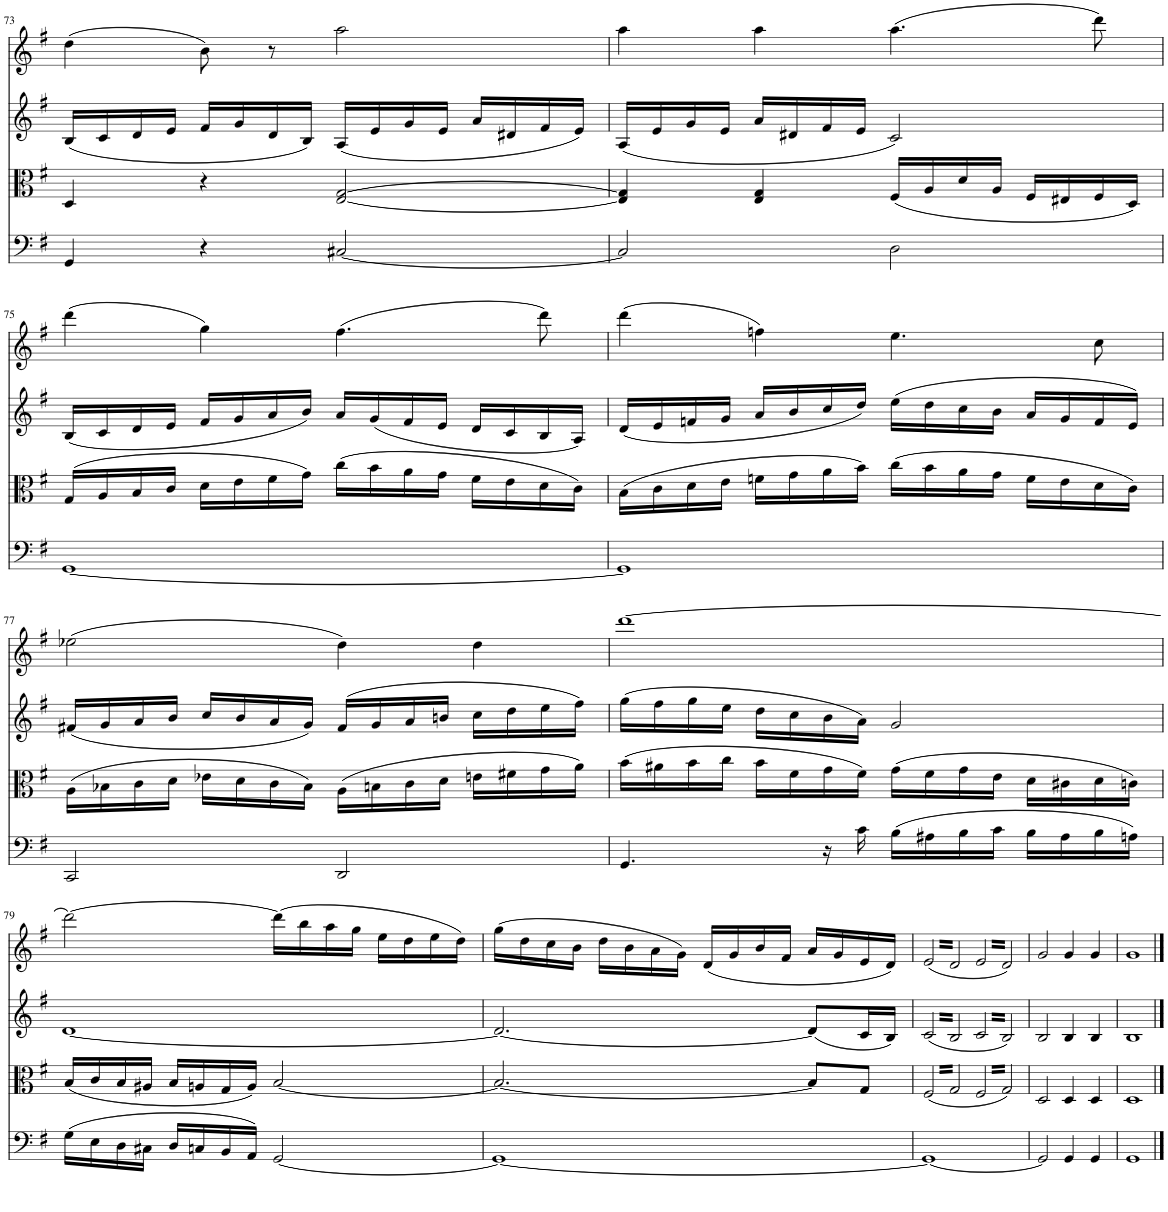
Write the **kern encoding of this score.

**kern	**kern	**kern	**kern
*part4	*part3	*part2	*part1
*staff4	*staff3	*staff2	*staff1
*I"Piano	*I"Piano	*I"Piano	*I"Piano
*I'Pno	*I'Pno	*I'Pno	*I'Pno
!!LO:PB:g=z
*clefF4	*clefC3	*clefG2	*clefG2
*k[f#]	*k[f#]	*k[f#]	*k[f#]
*M4/4	*M4/4	*M4/4	*M4/4
*met(c)	*met(c)	*met(c)	*met(c)
=73	=73	=73	=73
4GG/	4D/	(16B/LL	(4dd\
.	.	16c/	.
.	.	16d/	.
.	.	16e/JJ	.
4r	4r	16f#/LL	8b\)
.	.	16g/	.
.	.	16d/	8r
.	.	16B/JJ)	.
[2C#X/	[2E/ [2G/	(16A/LL	2aa\
.	.	16e/	.
.	.	16g/	.
.	.	16e/JJ	.
.	.	16a/LL	.
.	.	16d#X/	.
.	.	16f#/	.
.	.	16e/JJ)	.
=74	=74	=74	=74
2C#/]	4E/] 4G/]	(16A/LL	4aa\
.	.	16e/	.
.	.	16g/	.
.	.	16e/JJ	.
.	4E/ 4G/	16a/LL	4aa\
.	.	16d#X/	.
.	.	16f#/	.
.	.	16e/JJ	.
2D\	(16F#/LL	2c/)	(4.aa\
.	16A/	.	.
.	16d/	.	.
.	16A/JJ	.	.
.	16F#/LL	.	.
.	16E#X/	.	.
.	16F#/	.	8ddd\)
.	16D/JJ)	.	.
!!LO:LB:g=z
=75	=75	=75	=75
[1GG	(16G/LL	(16B/LL	(4ddd\
.	16A/	16c/	.
.	16B/	16d/	.
.	16c/JJ	16e/JJ	.
.	16d\LL	16f#/LL	4gg\)
.	16e\	16g/	.
.	16f#\	16a/	.
.	16g\JJ)	16b/JJ)	.
.	(16cc\LL	16a/LL	(4.ff#\
.	16b\	(16g/	.
.	16a\	16f#/	.
.	16g\JJ	16e/JJ	.
.	16f#\LL	16d/LL	.
.	16e\	16c/	.
.	16d\	16B/	8ddd\)
.	16c\JJ)	16A/JJ)	.
=76	=76	=76	=76
1GG]	(16B\LL	(16d/LL	(4ddd\
.	16c\	16e/	.
.	16d\	16fn/	.
.	16e\JJ	16g/JJ	.
.	16fn\LL	16a/LL	4ffn\)
.	16g\	16b/	.
.	16a\	16cc/	.
.	16b\JJ)	16dd/JJ)	.
.	(16cc\LL	(16ee\LL	4.ee\
.	16b\	16dd\	.
.	16a\	16cc\	.
.	16g\JJ	16b\JJ	.
.	16f\LL	16a/LL	.
.	16e\	16g/	.
.	16d\	16f/	8cc\
.	16c\JJ)	16e/JJ)	.
!!LO:LB:g=z
=77	=77	=77	=77
2CC/	(16A\LL	(16f#X/LL	(2ee-X\
.	16B-X\	16g/	.
.	16c\	16a/	.
.	16d\JJ	16b/JJ	.
.	16e-X\LL	16cc/LL	.
.	16d\	16b/	.
.	16c\	16a/	.
.	16B-\JJ)	16g/JJ)	.
2DD/	(16A\LL	(16f#/LL	4dd\)
.	16Bn\	16g/	.
.	16c\	16a/	.
.	16d\JJ	16bn/JJ	.
.	16en\LL	16cc\LL	4dd\
.	16f#X\	16dd\	.
.	16g\	16ee\	.
.	16a\JJ)	16ff#\JJ)	.
=78	=78	=78	=78
4.GG/	(16b\LL	(16gg\LL	[1ddd
.	16a#X\	16ff#\	.
.	16b\	16gg\	.
.	16cc\JJ	16ee\JJ	.
.	16b\LL	16dd\LL	.
.	16f#\	16cc\	.
16r	16g\	16b\	.
16c\	16f#\JJ)	16a\JJ)	.
(16B\LL	(16g\LL	2g/	.
16A#X\	16f#\	.	.
16B\	16g\	.	.
16c\JJ	16e\JJ	.	.
16B\LL	16d\LL	.	.
16A#\	16c#X\	.	.
16B\	16d\	.	.
16An\JJ)	16cn\JJ)	.	.
!!LO:LB:g=z
=79	=79	=79	=79
(16G\LL	(16B/LL	[1d	2ddd\_
16E\	16c/	.	.
16D\	16B/	.	.
16C#X\JJ	16A#X/JJ	.	.
16D/LL	16B/LL	.	.
16Cn/	16An/	.	.
16BB/	16G/	.	.
16AA/JJ)	16A/JJ)	.	.
[2GG/	[2B/	.	(16ddd\LL]
.	.	.	16bb\
.	.	.	16aa\
.	.	.	16gg\JJ
.	.	.	16ee\LL
.	.	.	16dd\
.	.	.	16ee\
.	.	.	16dd\JJ)
=80	=80	=80	=80
1GG_	2.B/_	2.d/_	(16gg\LL
.	.	.	16dd\
.	.	.	16cc\
.	.	.	16b\JJ
.	.	.	16dd\LL
.	.	.	16b\
.	.	.	16a\
.	.	.	16g\JJ)
.	.	.	(16d/LL
.	.	.	16g/
.	.	.	16b/
.	.	.	16f#/JJ
.	8B/L]	(8d/L]	16a/LL
.	.	.	16g/
.	8G/J	16c/L	16e/
.	.	16B/JJ)	16d/JJ)
=81	=81	=81	=81
*	*tremolo	*	*
*	*	*tremolo	*
*	*	*	*tremolo
1GG_	(32F#/LLL	(32c/LLL	(32e/LLL
.	32G/	32B/	32d/
.	32F#/	32c/	32e/
.	32G/	32B/	32d/
.	32F#/	32c/	32e/
.	32G/	32B/	32d/
.	32F#/	32c/	32e/
.	32G/	32B/	32d/
.	32F#/	32c/	32e/
.	32G/	32B/	32d/
.	32F#/	32c/	32e/
.	32G/	32B/	32d/
.	32F#/	32c/	32e/
.	32G/	32B/	32d/
.	32F#/	32c/	32e/
.	32G/JJJ	32B/JJJ	32d/JJJ
.	32F#/LLL	32c/LLL	32e/LLL
.	32G/)	32B/)	32d/)
.	32F#/	32c/	32e/
.	32G/)	32B/)	32d/)
.	32F#/	32c/	32e/
.	32G/)	32B/)	32d/)
.	32F#/	32c/	32e/
.	32G/)	32B/)	32d/)
.	32F#/	32c/	32e/
.	32G/)	32B/)	32d/)
.	32F#/	32c/	32e/
.	32G/)	32B/)	32d/)
.	32F#/	32c/	32e/
.	32G/)	32B/)	32d/)
.	32F#/	32c/	32e/
.	32G/)JJJ	32B/)JJJ	32d/)JJJ
*	*	*	*Xtremolo
*	*	*Xtremolo	*
*	*Xtremolo	*	*
=82	=82	=82	=82
2GG/]	2D/	2B/	2g/
.	.	.	.
.	.	.	.
.	.	.	.
.	.	.	.
.	.	.	.
.	.	.	.
.	.	.	.
4GG/	4D/	4B/	4g/
4GG/	4D/	4B/	4g/
=83	=83	=83	=83
1GG	1D	1B	1g
==	==	==	==
*-	*-	*-	*-
